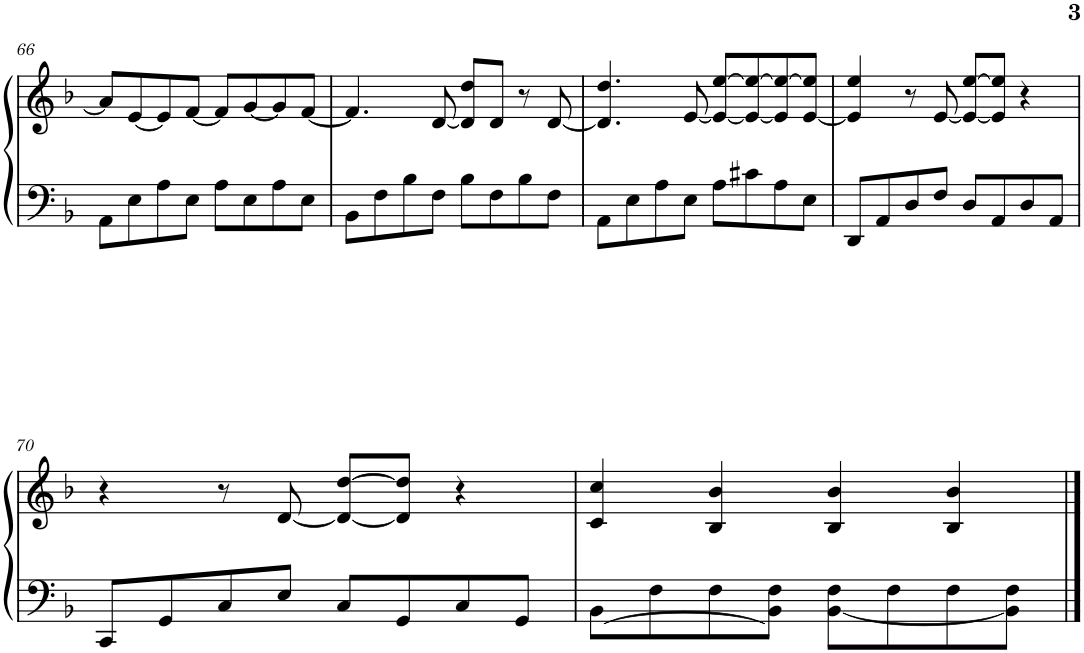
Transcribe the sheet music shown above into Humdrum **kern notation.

**kern	**kern
*part1	*part1
*staff2	*staff1
*I"Piano	*
*I'Pno.	*
!!LO:PB:g=z
*clefF4	*clefG2
*k[b-]	*k[b-]
*M4/4	*M4/4
=66	=66
8AA\L	8a/L]
8E\	[8e/
8A\	8e/]
8E\J	[8f/J
8A\L	8f/L]
8E\	[8g/
8A\	8g/]
8E\J	[8f/J
=67	=67
8BB-\L	4.f/]
8F\	.
8B-\	.
8F\J	[8d/
8B-\L	8d/] 8dd/L
8F\	8d/J
8B-\	8r
8F\J	[8d/
=68	=68
8AA\L	4.d/] 4.dd/
8E\	.
8A\	.
8E\J	[8e/
8A\L	8e/_ [8ee/L
8c#X\	8e/_ 8ee/_
8A\	8e/] 8ee/_
8E\J	[8e/ 8ee/]J
=69	=69
8DD/L	4e/] 4ee/
8AA/	.
8D/	8r
8F/J	[8e/
8D/L	8e/_ [8ee/L
8AA/	8e/] 8ee/]J
8D/	4r
8AA/J	.
!!LO:LB:g=z
=70	=70
8CC/L	4r
8GG/	.
8C/	8r
8E/J	[8d/
8C/L	8d/_ [8dd/L
8GG/	8d/] 8dd/]J
8C/	4r
8GG/J	.
=71	=71
[8BB-\L	4c/ 4cc/
8F\	.
8F\	4B-/ 4b-/
8BB-\] 8F\J	.
[8BB-\ 8F\L	4B-/ 4b-/
8F\	.
8F\	4B-/ 4b-/
8BB-\] 8F\J	.
==	==
*-	*-
